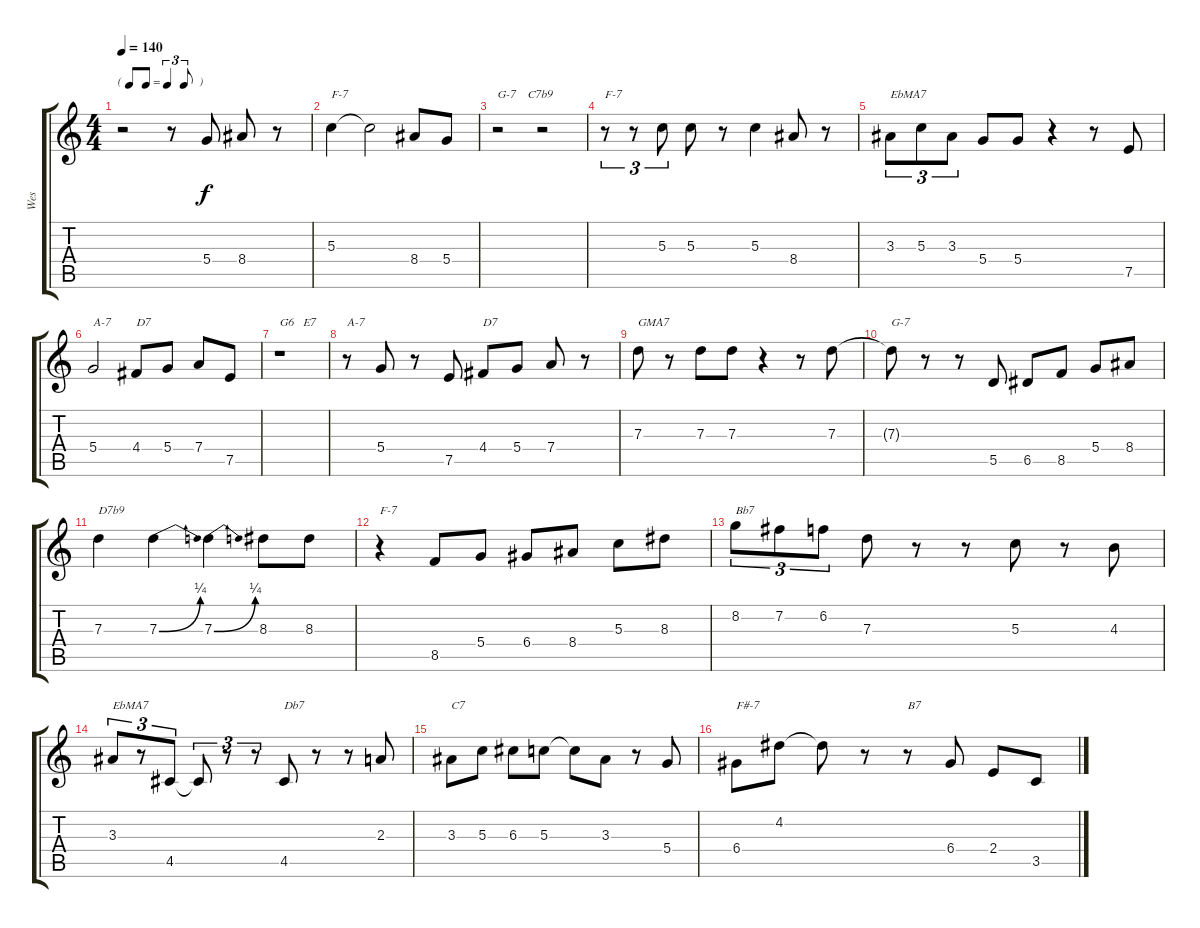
\track ("Wes" "Wes") {instrument electricguitarjazz}
\staff {score tabs}
\tuning (E4 B3 G3 D3 A2 E2) {hide}
\ts (4 4)
\tf triplet8th
\tempo 140
\clef g2
\ks c
r.2{dy f instrument electricguitarjazz} r.8 5.4.8 8.4.8 r.8 |
5.3.4{txt "F-7"} 5.3{t}.2 8.4.8 5.4.8 |
r.2{txt "G-7    C7b9"} r.2 |
r.8{tu (3 2) txt "F-7"} r.8{tu (3 2)} 5.3.8{tu (3 2)} 5.3.8 r.8 5.3.4 8.4.8 r.8 |
3.3.8{tu (3 2) txt "EbMA7"} 5.3.8{tu (3 2)} 3.3.8{tu (3 2)} 5.4.8 5.4.8 r.4 r.8 7.5.8 |
5.4.2{txt "A-7"} 4.4.8{txt "D7"} 5.4.8 7.4.8 7.5.8 |
r.1{txt "G6   E7"} |
r.8{txt "A-7"} 5.4.8 r.8 7.5.8 4.4.8{txt "D7"} 5.4.8 7.4.8 r.8 |
7.3.8{txt "GMA7"} r.8 7.3.8 7.3.8 r.4 r.8 7.3.8 |
7.3{t}.8{txt "G-7"} r.8 r.8 5.5.8 6.5.8 8.5.8 5.4.8 8.4.8 |
7.3.4{txt "D7b9"} 7.3{be (bend 0 0 60 1)}.4 7.3{be (bend 0 0 60 1)}.4 8.3.8 8.3.8 |
r.4{txt "F-7"} 8.5.8 5.4.8 6.4.8 8.4.8 5.3.8 8.3.8 |
8.2.8{tu (3 2) txt "Bb7"} 7.2.8{tu (3 2)} 6.2.8{tu (3 2)} 7.3.8 r.8 r.8 5.3.8 r.8 4.3.8 |
3.3.8{tu (3 2) txt "EbMA7"} r.8{tu (3 2)} 4.5.8{tu (3 2)} 4.5{t}.8{tu (3 2)} r.8{tu (3 2)} r.8{tu (3 2)} 4.5.8{txt "Db7"} r.8 r.8 2.3.8 |
3.3.8{txt "C7"} 5.3.8 6.3.8 5.3.8 5.3{t}.8 3.3.8 r.8 5.4.8 |
6.4.8{txt "F#-7"} 4.2.8 4.2{t}.8 r.8 r.8{txt "B7"} 6.4.8 2.4.8 3.5.8
